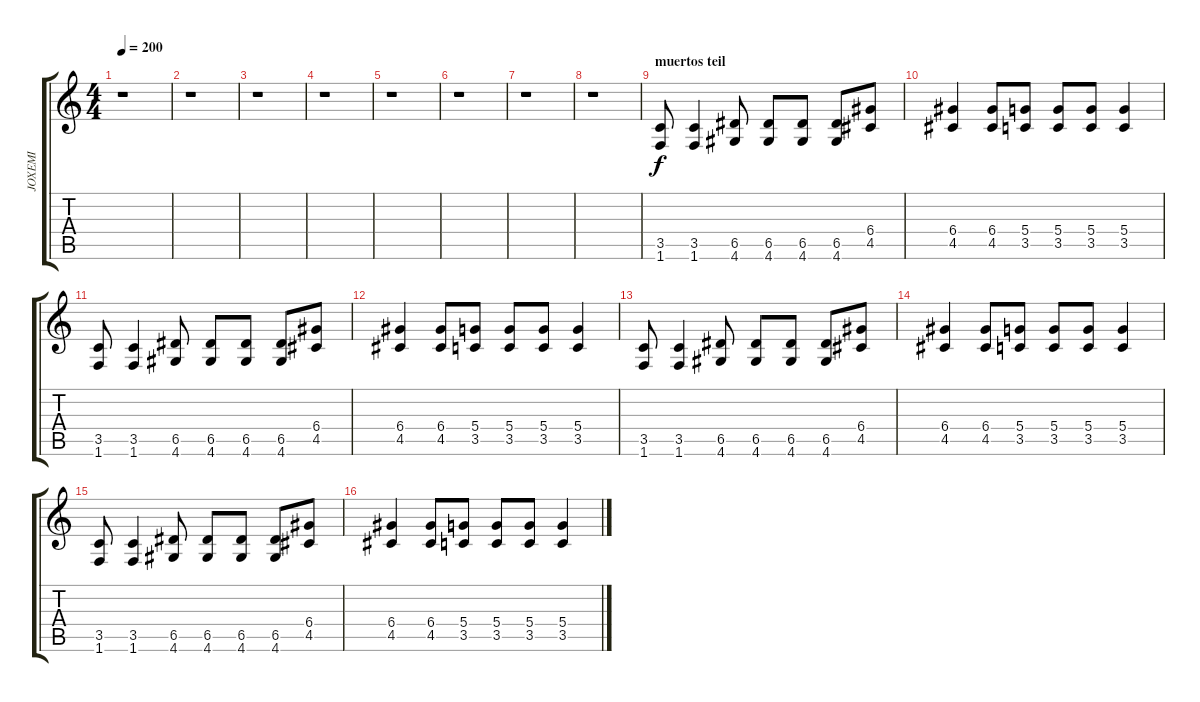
\track ("JOXEMI" "JOXEMI") {instrument distortionguitar}
\staff {score tabs}
\tuning (E4 B3 G3 D3 A2 E2) {hide}
\ts (4 4)
\tempo 200
\clef g2
\ks c
r.1{dy f} |
r.1 |
r.1 |
r.1 |
r.1 |
r.1 |
r.1 |
r.1 |
\section ("" "muertos teil")
(3.5 1.6).8{volume 12 instrument distortionguitar} (3.5 1.6).4 (6.5 4.6).8 (6.5 4.6).8 (6.5 4.6).8 (6.5 4.6).8 (6.4 4.5).8 |
(6.4 4.5).4 (6.4 4.5).8 (5.4 3.5).8 (5.4 3.5).8 (5.4 3.5).8 (5.4 3.5).4 |
(3.5 1.6).8 (3.5 1.6).4 (6.5 4.6).8 (6.5 4.6).8 (6.5 4.6).8 (6.5 4.6).8 (6.4 4.5).8 |
(6.4 4.5).4 (6.4 4.5).8 (5.4 3.5).8 (5.4 3.5).8 (5.4 3.5).8 (5.4 3.5).4 |
(3.5 1.6).8 (3.5 1.6).4 (6.5 4.6).8 (6.5 4.6).8 (6.5 4.6).8 (6.5 4.6).8 (6.4 4.5).8 |
(6.4 4.5).4 (6.4 4.5).8 (5.4 3.5).8 (5.4 3.5).8 (5.4 3.5).8 (5.4 3.5).4 |
(3.5 1.6).8 (3.5 1.6).4 (6.5 4.6).8 (6.5 4.6).8 (6.5 4.6).8 (6.5 4.6).8 (6.4 4.5).8 |
(6.4 4.5).4 (6.4 4.5).8 (5.4 3.5).8 (5.4 3.5).8 (5.4 3.5).8 (5.4 3.5).4
